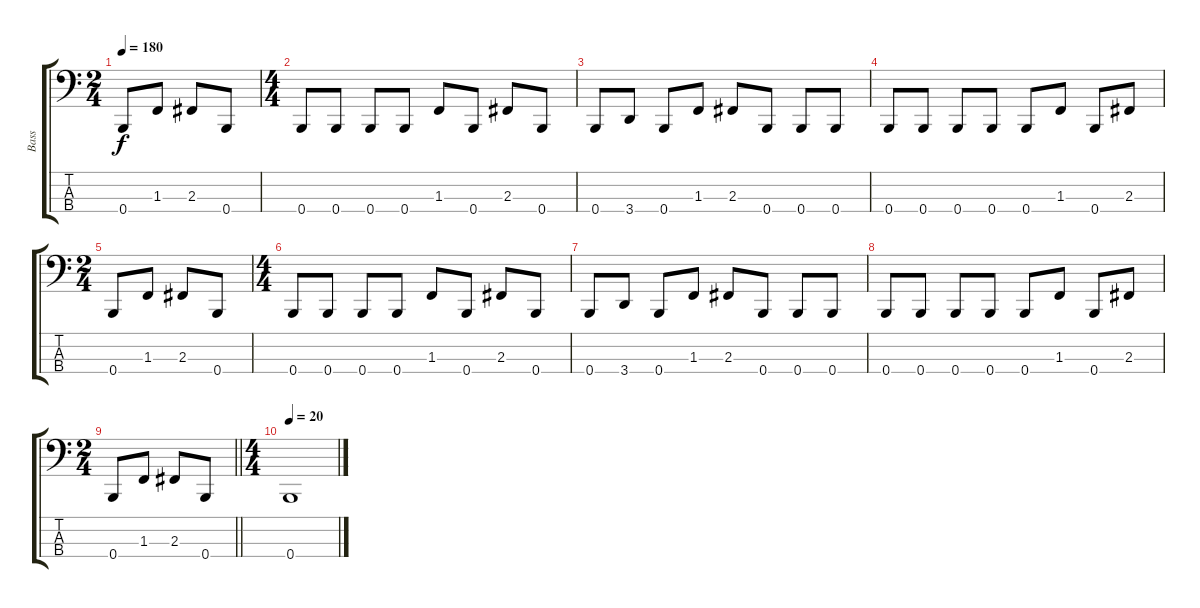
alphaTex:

\track ("Bass" "Bass") {instrument electricbasspick}
\staff {score tabs}
\tuning (D2 A1 E1 B0) {hide}
\ts (2 4)
\tempo 180
\clef f4
\ks c
0.4.8{dy f} 1.3.8 2.3.8 0.4.8 |
\ts (4 4)
0.4.8 0.4.8 0.4.8 0.4.8 1.3.8 0.4.8 2.3.8 0.4.8 |
0.4.8 3.4.8 0.4.8 1.3.8 2.3.8 0.4.8 0.4.8 0.4.8 |
0.4.8 0.4.8 0.4.8 0.4.8 0.4.8 1.3.8 0.4.8 2.3.8 |
\ts (2 4)
0.4.8 1.3.8 2.3.8 0.4.8 |
\ts (4 4)
0.4.8 0.4.8 0.4.8 0.4.8 1.3.8 0.4.8 2.3.8 0.4.8 |
0.4.8 3.4.8 0.4.8 1.3.8 2.3.8 0.4.8 0.4.8 0.4.8 |
0.4.8 0.4.8 0.4.8 0.4.8 0.4.8 1.3.8 0.4.8 2.3.8 |
\ts (2 4)
\barLineRight lightlight
0.4.8 1.3.8 2.3.8 0.4.8 |
\ts (4 4)
\tempo 20
0.4.1
